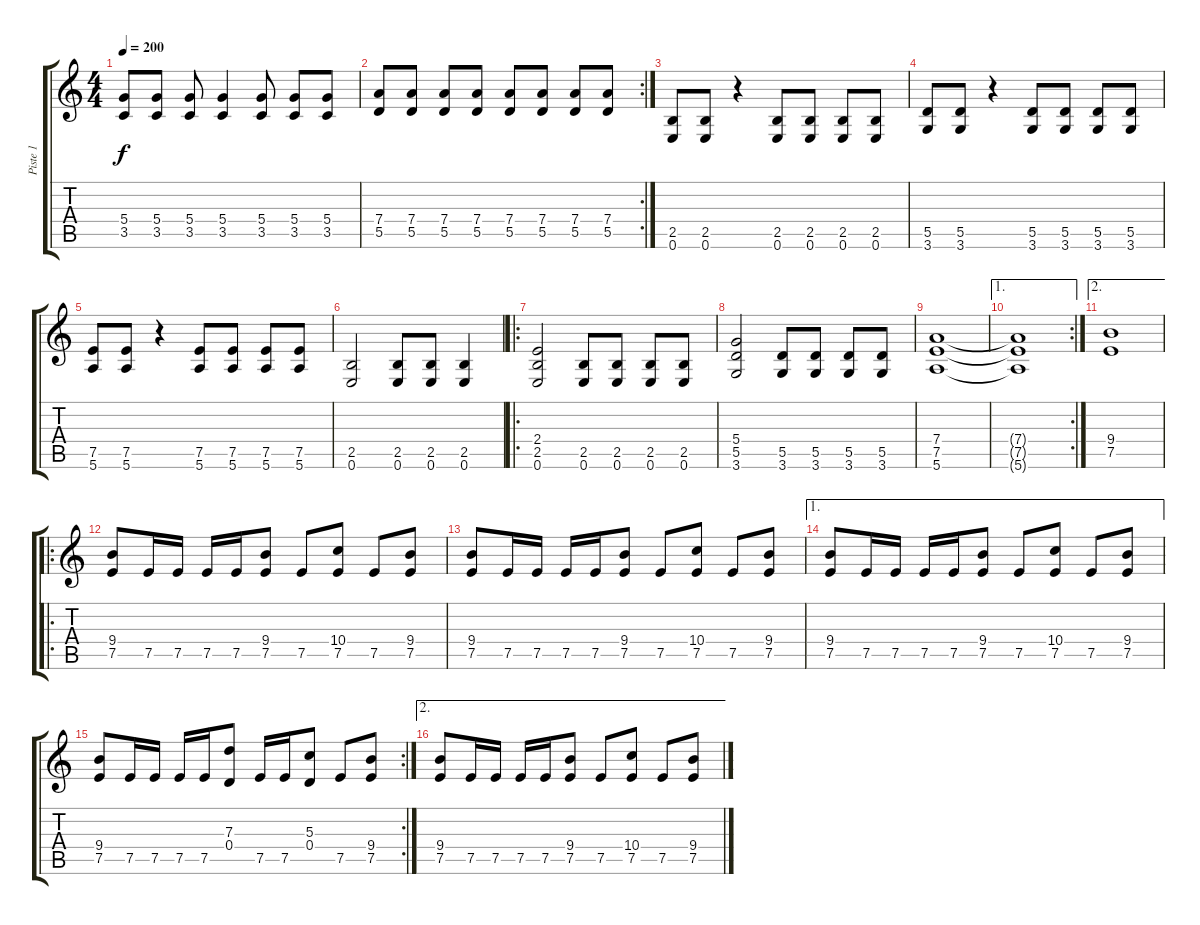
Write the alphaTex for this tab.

\track ("Piste 1" "Piste 1") {instrument overdrivenguitar}
\staff {score tabs}
\tuning (E4 B3 G3 D3 A2 E2) {hide}
\ts (4 4)
\tempo 200
\clef g2
\ks c
(5.4 3.5).8{dy f} (5.4 3.5).8 (5.4 3.5).8 (5.4 3.5).4 (5.4 3.5).8 (5.4 3.5).8 (5.4 3.5).8 |
\rc 2
(7.4 5.5).8 (7.4 5.5).8 (7.4 5.5).8 (7.4 5.5).8 (7.4 5.5).8 (7.4 5.5).8 (7.4 5.5).8 (7.4 5.5).8 |
(2.5 0.6).8 (2.5 0.6).8 r.4 (2.5 0.6).8 (2.5 0.6).8 (2.5 0.6).8 (2.5 0.6).8 |
(5.5 3.6).8 (5.5 3.6).8 r.4 (5.5 3.6).8 (5.5 3.6).8 (5.5 3.6).8 (5.5 3.6).8 |
(7.5 5.6).8 (7.5 5.6).8 r.4 (7.5 5.6).8 (7.5 5.6).8 (7.5 5.6).8 (7.5 5.6).8 |
(2.5 0.6).2 (2.5 0.6).8 (2.5 0.6).8 (2.5 0.6).4 |
\ro
(2.4 2.5 0.6).2 (2.5 0.6).8 (2.5 0.6).8 (2.5 0.6).8 (2.5 0.6).8 |
(5.4 5.5 3.6).2 (5.5 3.6).8 (5.5 3.6).8 (5.5 3.6).8 (5.5 3.6).8 |
(7.4 7.5 5.6).1 |
\ae 1
\rc 2
(7.4{t} 7.5{t} 5.6{t}).1 |
\ae 2
(9.4 7.5).1 |
\ro
(9.4 7.5).8 7.5.16 7.5.16 7.5.16 7.5.16 (9.4 7.5).8 7.5.8 (10.4 7.5).8 7.5.8 (9.4 7.5).8 |
(9.4 7.5).8 7.5.16 7.5.16 7.5.16 7.5.16 (9.4 7.5).8 7.5.8 (10.4 7.5).8 7.5.8 (9.4 7.5).8 |
\ae 1
(9.4 7.5).8 7.5.16 7.5.16 7.5.16 7.5.16 (9.4 7.5).8 7.5.8 (10.4 7.5).8 7.5.8 (9.4 7.5).8 |
\rc 2
(9.4 7.5).8 7.5.16 7.5.16 7.5.16 7.5.16 (7.3 0.4).8 7.5.16 7.5.16 (5.3 0.4).8 7.5.8 (9.4 7.5).8 |
\ae 2
(9.4 7.5).8 7.5.16 7.5.16 7.5.16 7.5.16 (9.4 7.5).8 7.5.8 (10.4 7.5).8 7.5.8 (9.4 7.5).8
